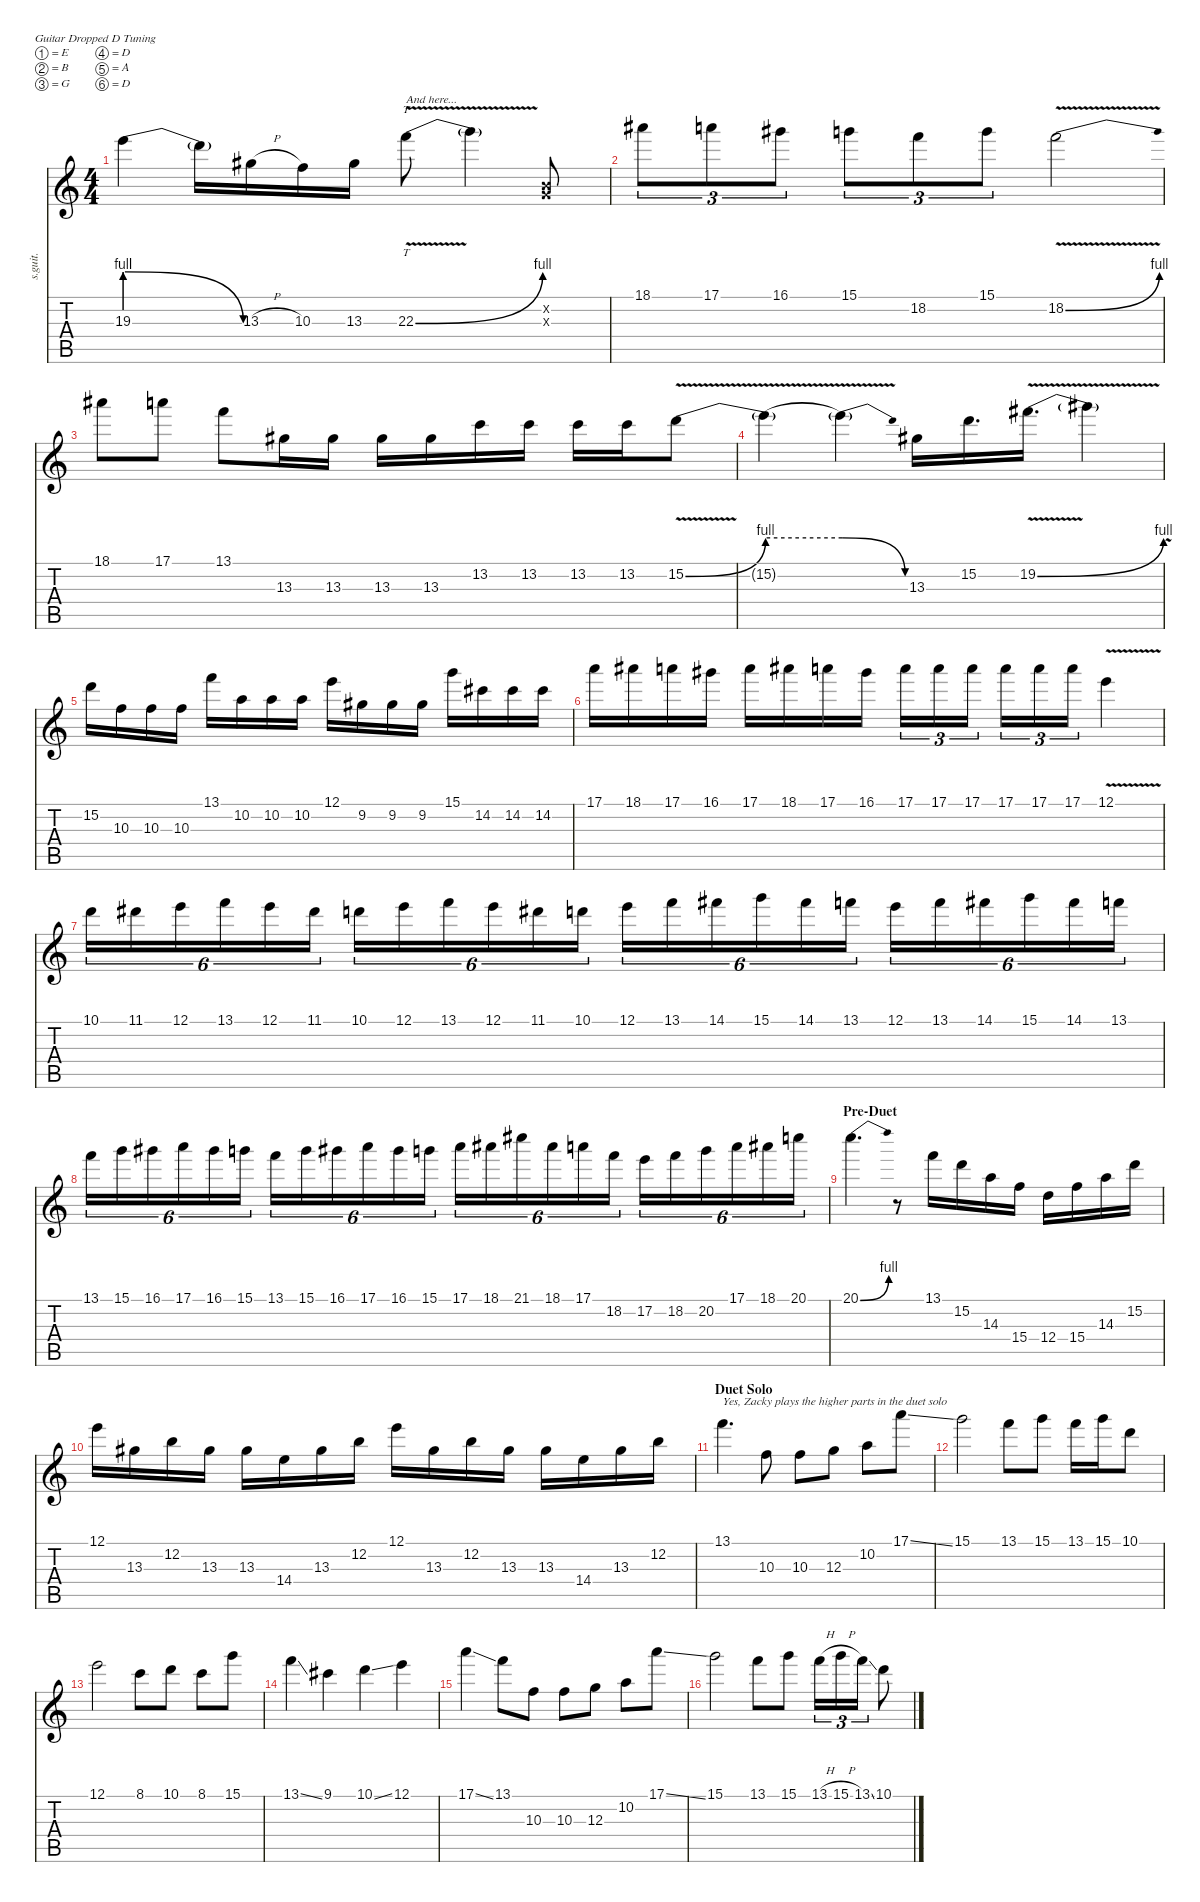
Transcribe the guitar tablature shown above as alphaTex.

\defaultSystemsLayout 4
\hideDynamics
\bracketExtendMode nobrackets
\track ("Synyster Gates (Lead)" "s.guit.") {instrument distortionguitar}
\staff {score tabs}
\tuning (E4 B3 G3 D3 A2 D2)
\ts (4 4)
\tempo (125 hide)
\clef g2
\ks c
19.3{be (release 0 4 25.2 0) t}.4{lyrics (0 "") lyrics (1 "") lyrics (2 "") lyrics (3 "") lyrics (4 "") dy f} 19.3{t}.16{lyrics (0 "") lyrics (1 "") lyrics (2 "") lyrics (3 "") lyrics (4 "")} 13.3{h acc #}.16{lyrics (0 "") lyrics (1 "") lyrics (2 "") lyrics (3 "") lyrics (4 "")} 10.3.16{lyrics (0 "") lyrics (1 "") lyrics (2 "") lyrics (3 "") lyrics (4 "")} 13.3{acc #}.16{lyrics (0 "") lyrics (1 "") lyrics (2 "") lyrics (3 "") lyrics (4 "")} 22.3{be (bend 0 0 15 4) v}.8{tt txt "And here..." lyrics (0 "") lyrics (1 "") lyrics (2 "") lyrics (3 "") lyrics (4 "")} 22.3{t}.4{lyrics (0 "") lyrics (1 "") lyrics (2 "") lyrics (3 "") lyrics (4 "")} (0.2{x} 0.3{x}).8{lyrics (0 "") lyrics (1 "") lyrics (2 "") lyrics (3 "") lyrics (4 "")} |
18.1{acc #}.8{tu (3 2) lyrics (0 "") lyrics (1 "") lyrics (2 "") lyrics (3 "") lyrics (4 "")} 17.1.8{tu (3 2) lyrics (0 "") lyrics (1 "") lyrics (2 "") lyrics (3 "") lyrics (4 "")} 16.1{acc #}.8{tu (3 2) lyrics (0 "") lyrics (1 "") lyrics (2 "") lyrics (3 "") lyrics (4 "")} 15.1.8{tu (3 2) lyrics (0 "") lyrics (1 "") lyrics (2 "") lyrics (3 "") lyrics (4 "")} 18.2.8{tu (3 2) lyrics (0 "") lyrics (1 "") lyrics (2 "") lyrics (3 "") lyrics (4 "")} 15.1.8{tu (3 2) lyrics (0 "") lyrics (1 "") lyrics (2 "") lyrics (3 "") lyrics (4 "")} 18.2{be (bend 0 0 25.2 4) v}.2{lyrics (0 "") lyrics (1 "") lyrics (2 "") lyrics (3 "") lyrics (4 "")} |
18.1{acc #}.8{lyrics (0 "") lyrics (1 "") lyrics (2 "") lyrics (3 "") lyrics (4 "")} 17.1.8{lyrics (0 "") lyrics (1 "") lyrics (2 "") lyrics (3 "") lyrics (4 "")} 13.1.8{lyrics (0 "") lyrics (1 "") lyrics (2 "") lyrics (3 "") lyrics (4 "")} 13.3{acc #}.16{lyrics (0 "") lyrics (1 "") lyrics (2 "") lyrics (3 "") lyrics (4 "")} 13.3{acc #}.16{lyrics (0 "") lyrics (1 "") lyrics (2 "") lyrics (3 "") lyrics (4 "")} 13.3{acc #}.16{lyrics (0 "") lyrics (1 "") lyrics (2 "") lyrics (3 "") lyrics (4 "")} 13.3{acc #}.16{lyrics (0 "") lyrics (1 "") lyrics (2 "") lyrics (3 "") lyrics (4 "")} 13.2.16{lyrics (0 "") lyrics (1 "") lyrics (2 "") lyrics (3 "") lyrics (4 "")} 13.2.16{lyrics (0 "") lyrics (1 "") lyrics (2 "") lyrics (3 "") lyrics (4 "")} 13.2.16{lyrics (0 "") lyrics (1 "") lyrics (2 "") lyrics (3 "") lyrics (4 "")} 13.2.16{lyrics (0 "") lyrics (1 "") lyrics (2 "") lyrics (3 "") lyrics (4 "")} 15.2{be (bend 0 0 30 4) v}.8{lyrics (0 "") lyrics (1 "") lyrics (2 "") lyrics (3 "") lyrics (4 "")} |
15.2{be (hold 0 4 60 4) v t}.4{lyrics (0 "") lyrics (1 "") lyrics (2 "") lyrics (3 "") lyrics (4 "")} 15.2{be (release 0 4 15 0) v t}.4{lyrics (0 "") lyrics (1 "") lyrics (2 "") lyrics (3 "") lyrics (4 "")} 13.3{acc #}.16{lyrics (0 "") lyrics (1 "") lyrics (2 "") lyrics (3 "") lyrics (4 "")} 15.2.16{d lyrics (0 "") lyrics (1 "") lyrics (2 "") lyrics (3 "") lyrics (4 "")} 19.2{be (bend 0 0 15 4) v acc #}.16{d lyrics (0 "") lyrics (1 "") lyrics (2 "") lyrics (3 "") lyrics (4 "")} 19.2{v t}.4{lyrics (0 "") lyrics (1 "") lyrics (2 "") lyrics (3 "") lyrics (4 "")} |
15.2.16{lyrics (0 "") lyrics (1 "") lyrics (2 "") lyrics (3 "") lyrics (4 "")} 10.3.16{lyrics (0 "") lyrics (1 "") lyrics (2 "") lyrics (3 "") lyrics (4 "")} 10.3.16{lyrics (0 "") lyrics (1 "") lyrics (2 "") lyrics (3 "") lyrics (4 "")} 10.3.16{lyrics (0 "") lyrics (1 "") lyrics (2 "") lyrics (3 "") lyrics (4 "")} 13.1.16{lyrics (0 "") lyrics (1 "") lyrics (2 "") lyrics (3 "") lyrics (4 "")} 10.2.16{lyrics (0 "") lyrics (1 "") lyrics (2 "") lyrics (3 "") lyrics (4 "")} 10.2.16{lyrics (0 "") lyrics (1 "") lyrics (2 "") lyrics (3 "") lyrics (4 "")} 10.2.16{lyrics (0 "") lyrics (1 "") lyrics (2 "") lyrics (3 "") lyrics (4 "")} 12.1.16{lyrics (0 "") lyrics (1 "") lyrics (2 "") lyrics (3 "") lyrics (4 "")} 9.2{acc #}.16{lyrics (0 "") lyrics (1 "") lyrics (2 "") lyrics (3 "") lyrics (4 "")} 9.2{acc #}.16{lyrics (0 "") lyrics (1 "") lyrics (2 "") lyrics (3 "") lyrics (4 "")} 9.2{acc #}.16{lyrics (0 "") lyrics (1 "") lyrics (2 "") lyrics (3 "") lyrics (4 "")} 15.1.16{lyrics (0 "") lyrics (1 "") lyrics (2 "") lyrics (3 "") lyrics (4 "")} 14.2{acc #}.16{lyrics (0 "") lyrics (1 "") lyrics (2 "") lyrics (3 "") lyrics (4 "")} 14.2{acc #}.16{lyrics (0 "") lyrics (1 "") lyrics (2 "") lyrics (3 "") lyrics (4 "")} 14.2{acc #}.16{lyrics (0 "") lyrics (1 "") lyrics (2 "") lyrics (3 "") lyrics (4 "")} |
17.1.16{lyrics (0 "") lyrics (1 "") lyrics (2 "") lyrics (3 "") lyrics (4 "")} 18.1{acc #}.16{lyrics (0 "") lyrics (1 "") lyrics (2 "") lyrics (3 "") lyrics (4 "")} 17.1.16{lyrics (0 "") lyrics (1 "") lyrics (2 "") lyrics (3 "") lyrics (4 "")} 16.1{acc #}.16{lyrics (0 "") lyrics (1 "") lyrics (2 "") lyrics (3 "") lyrics (4 "")} 17.1.16{lyrics (0 "") lyrics (1 "") lyrics (2 "") lyrics (3 "") lyrics (4 "")} 18.1{acc #}.16{lyrics (0 "") lyrics (1 "") lyrics (2 "") lyrics (3 "") lyrics (4 "")} 17.1.16{lyrics (0 "") lyrics (1 "") lyrics (2 "") lyrics (3 "") lyrics (4 "")} 16.1{acc #}.16{lyrics (0 "") lyrics (1 "") lyrics (2 "") lyrics (3 "") lyrics (4 "")} 17.1.16{tu (3 2) lyrics (0 "") lyrics (1 "") lyrics (2 "") lyrics (3 "") lyrics (4 "")} 17.1.16{tu (3 2) lyrics (0 "") lyrics (1 "") lyrics (2 "") lyrics (3 "") lyrics (4 "")} 17.1.16{tu (3 2) lyrics (0 "") lyrics (1 "") lyrics (2 "") lyrics (3 "") lyrics (4 "")} 17.1.16{tu (3 2) lyrics (0 "") lyrics (1 "") lyrics (2 "") lyrics (3 "") lyrics (4 "")} 17.1.16{tu (3 2) lyrics (0 "") lyrics (1 "") lyrics (2 "") lyrics (3 "") lyrics (4 "")} 17.1.16{tu (3 2) lyrics (0 "") lyrics (1 "") lyrics (2 "") lyrics (3 "") lyrics (4 "")} 12.1{v}.4{lyrics (0 "") lyrics (1 "") lyrics (2 "") lyrics (3 "") lyrics (4 "")} |
10.1.16{tu (6 4) lyrics (0 "") lyrics (1 "") lyrics (2 "") lyrics (3 "") lyrics (4 "")} 11.1{acc #}.16{tu (6 4) lyrics (0 "") lyrics (1 "") lyrics (2 "") lyrics (3 "") lyrics (4 "")} 12.1.16{tu (6 4) lyrics (0 "") lyrics (1 "") lyrics (2 "") lyrics (3 "") lyrics (4 "")} 13.1.16{tu (6 4) lyrics (0 "") lyrics (1 "") lyrics (2 "") lyrics (3 "") lyrics (4 "")} 12.1.16{tu (6 4) lyrics (0 "") lyrics (1 "") lyrics (2 "") lyrics (3 "") lyrics (4 "")} 11.1{acc #}.16{tu (6 4) lyrics (0 "") lyrics (1 "") lyrics (2 "") lyrics (3 "") lyrics (4 "")} 10.1.16{tu (6 4) lyrics (0 "") lyrics (1 "") lyrics (2 "") lyrics (3 "") lyrics (4 "")} 12.1.16{tu (6 4) lyrics (0 "") lyrics (1 "") lyrics (2 "") lyrics (3 "") lyrics (4 "")} 13.1.16{tu (6 4) lyrics (0 "") lyrics (1 "") lyrics (2 "") lyrics (3 "") lyrics (4 "")} 12.1.16{tu (6 4) lyrics (0 "") lyrics (1 "") lyrics (2 "") lyrics (3 "") lyrics (4 "")} 11.1{acc #}.16{tu (6 4) lyrics (0 "") lyrics (1 "") lyrics (2 "") lyrics (3 "") lyrics (4 "")} 10.1.16{tu (6 4) lyrics (0 "") lyrics (1 "") lyrics (2 "") lyrics (3 "") lyrics (4 "")} 12.1.16{tu (6 4) lyrics (0 "") lyrics (1 "") lyrics (2 "") lyrics (3 "") lyrics (4 "")} 13.1.16{tu (6 4) lyrics (0 "") lyrics (1 "") lyrics (2 "") lyrics (3 "") lyrics (4 "")} 14.1{acc #}.16{tu (6 4) lyrics (0 "") lyrics (1 "") lyrics (2 "") lyrics (3 "") lyrics (4 "")} 15.1.16{tu (6 4) lyrics (0 "") lyrics (1 "") lyrics (2 "") lyrics (3 "") lyrics (4 "")} 14.1{acc #}.16{tu (6 4) lyrics (0 "") lyrics (1 "") lyrics (2 "") lyrics (3 "") lyrics (4 "")} 13.1.16{tu (6 4) lyrics (0 "") lyrics (1 "") lyrics (2 "") lyrics (3 "") lyrics (4 "")} 12.1.16{tu (6 4) lyrics (0 "") lyrics (1 "") lyrics (2 "") lyrics (3 "") lyrics (4 "")} 13.1.16{tu (6 4) lyrics (0 "") lyrics (1 "") lyrics (2 "") lyrics (3 "") lyrics (4 "")} 14.1{acc #}.16{tu (6 4) lyrics (0 "") lyrics (1 "") lyrics (2 "") lyrics (3 "") lyrics (4 "")} 15.1.16{tu (6 4) lyrics (0 "") lyrics (1 "") lyrics (2 "") lyrics (3 "") lyrics (4 "")} 14.1{acc #}.16{tu (6 4) lyrics (0 "") lyrics (1 "") lyrics (2 "") lyrics (3 "") lyrics (4 "")} 13.1.16{tu (6 4) lyrics (0 "") lyrics (1 "") lyrics (2 "") lyrics (3 "") lyrics (4 "")} |
13.1.16{tu (6 4) lyrics (0 "") lyrics (1 "") lyrics (2 "") lyrics (3 "") lyrics (4 "")} 15.1.16{tu (6 4) lyrics (0 "") lyrics (1 "") lyrics (2 "") lyrics (3 "") lyrics (4 "")} 16.1{acc #}.16{tu (6 4) lyrics (0 "") lyrics (1 "") lyrics (2 "") lyrics (3 "") lyrics (4 "")} 17.1.16{tu (6 4) lyrics (0 "") lyrics (1 "") lyrics (2 "") lyrics (3 "") lyrics (4 "")} 16.1{acc #}.16{tu (6 4) lyrics (0 "") lyrics (1 "") lyrics (2 "") lyrics (3 "") lyrics (4 "")} 15.1.16{tu (6 4) lyrics (0 "") lyrics (1 "") lyrics (2 "") lyrics (3 "") lyrics (4 "")} 13.1.16{tu (6 4) lyrics (0 "") lyrics (1 "") lyrics (2 "") lyrics (3 "") lyrics (4 "")} 15.1.16{tu (6 4) lyrics (0 "") lyrics (1 "") lyrics (2 "") lyrics (3 "") lyrics (4 "")} 16.1{acc #}.16{tu (6 4) lyrics (0 "") lyrics (1 "") lyrics (2 "") lyrics (3 "") lyrics (4 "")} 17.1.16{tu (6 4) lyrics (0 "") lyrics (1 "") lyrics (2 "") lyrics (3 "") lyrics (4 "")} 16.1{acc #}.16{tu (6 4) lyrics (0 "") lyrics (1 "") lyrics (2 "") lyrics (3 "") lyrics (4 "")} 15.1.16{tu (6 4) lyrics (0 "") lyrics (1 "") lyrics (2 "") lyrics (3 "") lyrics (4 "")} 17.1.16{tu (6 4) lyrics (0 "") lyrics (1 "") lyrics (2 "") lyrics (3 "") lyrics (4 "")} 18.1{acc #}.16{tu (6 4) lyrics (0 "") lyrics (1 "") lyrics (2 "") lyrics (3 "") lyrics (4 "")} 21.1{acc #}.16{tu (6 4) lyrics (0 "") lyrics (1 "") lyrics (2 "") lyrics (3 "") lyrics (4 "")} 18.1{acc #}.16{tu (6 4) lyrics (0 "") lyrics (1 "") lyrics (2 "") lyrics (3 "") lyrics (4 "")} 17.1.16{tu (6 4) lyrics (0 "") lyrics (1 "") lyrics (2 "") lyrics (3 "") lyrics (4 "")} 18.2.16{tu (6 4) lyrics (0 "") lyrics (1 "") lyrics (2 "") lyrics (3 "") lyrics (4 "")} 17.2.16{tu (6 4) lyrics (0 "") lyrics (1 "") lyrics (2 "") lyrics (3 "") lyrics (4 "")} 18.2.16{tu (6 4) lyrics (0 "") lyrics (1 "") lyrics (2 "") lyrics (3 "") lyrics (4 "")} 20.2.16{tu (6 4) lyrics (0 "") lyrics (1 "") lyrics (2 "") lyrics (3 "") lyrics (4 "")} 17.1.16{tu (6 4) lyrics (0 "") lyrics (1 "") lyrics (2 "") lyrics (3 "") lyrics (4 "")} 18.1{acc #}.16{tu (6 4) lyrics (0 "") lyrics (1 "") lyrics (2 "") lyrics (3 "") lyrics (4 "")} 20.1.16{tu (6 4) lyrics (0 "") lyrics (1 "") lyrics (2 "") lyrics (3 "") lyrics (4 "")} |
\section ("" "Pre-Duet")
20.1{be (bend 0 0 15 4)}.4{d lyrics (0 "") lyrics (1 "") lyrics (2 "") lyrics (3 "") lyrics (4 "")} r.8 13.1.16{lyrics (0 "") lyrics (1 "") lyrics (2 "") lyrics (3 "") lyrics (4 "")} 15.2.16{lyrics (0 "") lyrics (1 "") lyrics (2 "") lyrics (3 "") lyrics (4 "")} 14.3.16{lyrics (0 "") lyrics (1 "") lyrics (2 "") lyrics (3 "") lyrics (4 "")} 15.4.16{lyrics (0 "") lyrics (1 "") lyrics (2 "") lyrics (3 "") lyrics (4 "")} 12.4.16{lyrics (0 "") lyrics (1 "") lyrics (2 "") lyrics (3 "") lyrics (4 "")} 15.4.16{lyrics (0 "") lyrics (1 "") lyrics (2 "") lyrics (3 "") lyrics (4 "")} 14.3.16{lyrics (0 "") lyrics (1 "") lyrics (2 "") lyrics (3 "") lyrics (4 "")} 15.2.16{lyrics (0 "") lyrics (1 "") lyrics (2 "") lyrics (3 "") lyrics (4 "")} |
12.1.16{lyrics (0 "") lyrics (1 "") lyrics (2 "") lyrics (3 "") lyrics (4 "")} 13.3{acc #}.16{lyrics (0 "") lyrics (1 "") lyrics (2 "") lyrics (3 "") lyrics (4 "")} 12.2.16{lyrics (0 "") lyrics (1 "") lyrics (2 "") lyrics (3 "") lyrics (4 "")} 13.3{acc #}.16{lyrics (0 "") lyrics (1 "") lyrics (2 "") lyrics (3 "") lyrics (4 "")} 13.3{acc #}.16{lyrics (0 "") lyrics (1 "") lyrics (2 "") lyrics (3 "") lyrics (4 "")} 14.4.16{lyrics (0 "") lyrics (1 "") lyrics (2 "") lyrics (3 "") lyrics (4 "")} 13.3{acc #}.16{lyrics (0 "") lyrics (1 "") lyrics (2 "") lyrics (3 "") lyrics (4 "")} 12.2.16{lyrics (0 "") lyrics (1 "") lyrics (2 "") lyrics (3 "") lyrics (4 "")} 12.1.16{lyrics (0 "") lyrics (1 "") lyrics (2 "") lyrics (3 "") lyrics (4 "")} 13.3{acc #}.16{lyrics (0 "") lyrics (1 "") lyrics (2 "") lyrics (3 "") lyrics (4 "")} 12.2.16{lyrics (0 "") lyrics (1 "") lyrics (2 "") lyrics (3 "") lyrics (4 "")} 13.3{acc #}.16{lyrics (0 "") lyrics (1 "") lyrics (2 "") lyrics (3 "") lyrics (4 "")} 13.3{acc #}.16{lyrics (0 "") lyrics (1 "") lyrics (2 "") lyrics (3 "") lyrics (4 "")} 14.4.16{lyrics (0 "") lyrics (1 "") lyrics (2 "") lyrics (3 "") lyrics (4 "")} 13.3{acc #}.16{lyrics (0 "") lyrics (1 "") lyrics (2 "") lyrics (3 "") lyrics (4 "")} 12.2.16{lyrics (0 "") lyrics (1 "") lyrics (2 "") lyrics (3 "") lyrics (4 "")} |
\section ("" "Duet Solo")
13.1.4{d txt "Yes, Zacky plays the higher parts in the duet solo" lyrics (0 "") lyrics (1 "") lyrics (2 "") lyrics (3 "") lyrics (4 "")} 10.3.8{lyrics (0 "") lyrics (1 "") lyrics (2 "") lyrics (3 "") lyrics (4 "")} 10.3.8{lyrics (0 "") lyrics (1 "") lyrics (2 "") lyrics (3 "") lyrics (4 "")} 12.3.8{lyrics (0 "") lyrics (1 "") lyrics (2 "") lyrics (3 "") lyrics (4 "")} 10.2.8{lyrics (0 "") lyrics (1 "") lyrics (2 "") lyrics (3 "") lyrics (4 "")} 17.1{ss}.8{lyrics (0 "") lyrics (1 "") lyrics (2 "") lyrics (3 "") lyrics (4 "")} |
15.1.2{lyrics (0 "") lyrics (1 "") lyrics (2 "") lyrics (3 "") lyrics (4 "")} 13.1.8{lyrics (0 "") lyrics (1 "") lyrics (2 "") lyrics (3 "") lyrics (4 "")} 15.1.8{lyrics (0 "") lyrics (1 "") lyrics (2 "") lyrics (3 "") lyrics (4 "")} 13.1.16{lyrics (0 "") lyrics (1 "") lyrics (2 "") lyrics (3 "") lyrics (4 "")} 15.1.16{lyrics (0 "") lyrics (1 "") lyrics (2 "") lyrics (3 "") lyrics (4 "")} 10.1.8{lyrics (0 "") lyrics (1 "") lyrics (2 "") lyrics (3 "") lyrics (4 "")} |
12.1.2{lyrics (0 "") lyrics (1 "") lyrics (2 "") lyrics (3 "") lyrics (4 "")} 8.1.8{lyrics (0 "") lyrics (1 "") lyrics (2 "") lyrics (3 "") lyrics (4 "")} 10.1.8{lyrics (0 "") lyrics (1 "") lyrics (2 "") lyrics (3 "") lyrics (4 "")} 8.1.8{lyrics (0 "") lyrics (1 "") lyrics (2 "") lyrics (3 "") lyrics (4 "")} 15.1.8{lyrics (0 "") lyrics (1 "") lyrics (2 "") lyrics (3 "") lyrics (4 "")} |
13.1{ss}.4{lyrics (0 "") lyrics (1 "") lyrics (2 "") lyrics (3 "") lyrics (4 "")} 9.1{acc #}.4{lyrics (0 "") lyrics (1 "") lyrics (2 "") lyrics (3 "") lyrics (4 "")} 10.1{ss}.4{lyrics (0 "") lyrics (1 "") lyrics (2 "") lyrics (3 "") lyrics (4 "")} 12.1.4{lyrics (0 "") lyrics (1 "") lyrics (2 "") lyrics (3 "") lyrics (4 "")} |
17.1{ss}.4{lyrics (0 "") lyrics (1 "") lyrics (2 "") lyrics (3 "") lyrics (4 "")} 13.1.8{lyrics (0 "") lyrics (1 "") lyrics (2 "") lyrics (3 "") lyrics (4 "")} 10.3.8{lyrics (0 "") lyrics (1 "") lyrics (2 "") lyrics (3 "") lyrics (4 "")} 10.3.8{lyrics (0 "") lyrics (1 "") lyrics (2 "") lyrics (3 "") lyrics (4 "")} 12.3.8{lyrics (0 "") lyrics (1 "") lyrics (2 "") lyrics (3 "") lyrics (4 "")} 10.2.8{lyrics (0 "") lyrics (1 "") lyrics (2 "") lyrics (3 "") lyrics (4 "")} 17.1{ss}.8{lyrics (0 "") lyrics (1 "") lyrics (2 "") lyrics (3 "") lyrics (4 "")} |
15.1.2{lyrics (0 "") lyrics (1 "") lyrics (2 "") lyrics (3 "") lyrics (4 "")} 13.1.8{lyrics (0 "") lyrics (1 "") lyrics (2 "") lyrics (3 "") lyrics (4 "")} 15.1.8{lyrics (0 "") lyrics (1 "") lyrics (2 "") lyrics (3 "") lyrics (4 "")} 13.1{h}.16{tu (3 2) lyrics (0 "") lyrics (1 "") lyrics (2 "") lyrics (3 "") lyrics (4 "")} 15.1{h}.16{tu (3 2) lyrics (0 "") lyrics (1 "") lyrics (2 "") lyrics (3 "") lyrics (4 "")} 13.1{ss}.16{tu (3 2) lyrics (0 "") lyrics (1 "") lyrics (2 "") lyrics (3 "") lyrics (4 "")} 10.1.8{lyrics (0 "") lyrics (1 "") lyrics (2 "") lyrics (3 "") lyrics (4 "")}
